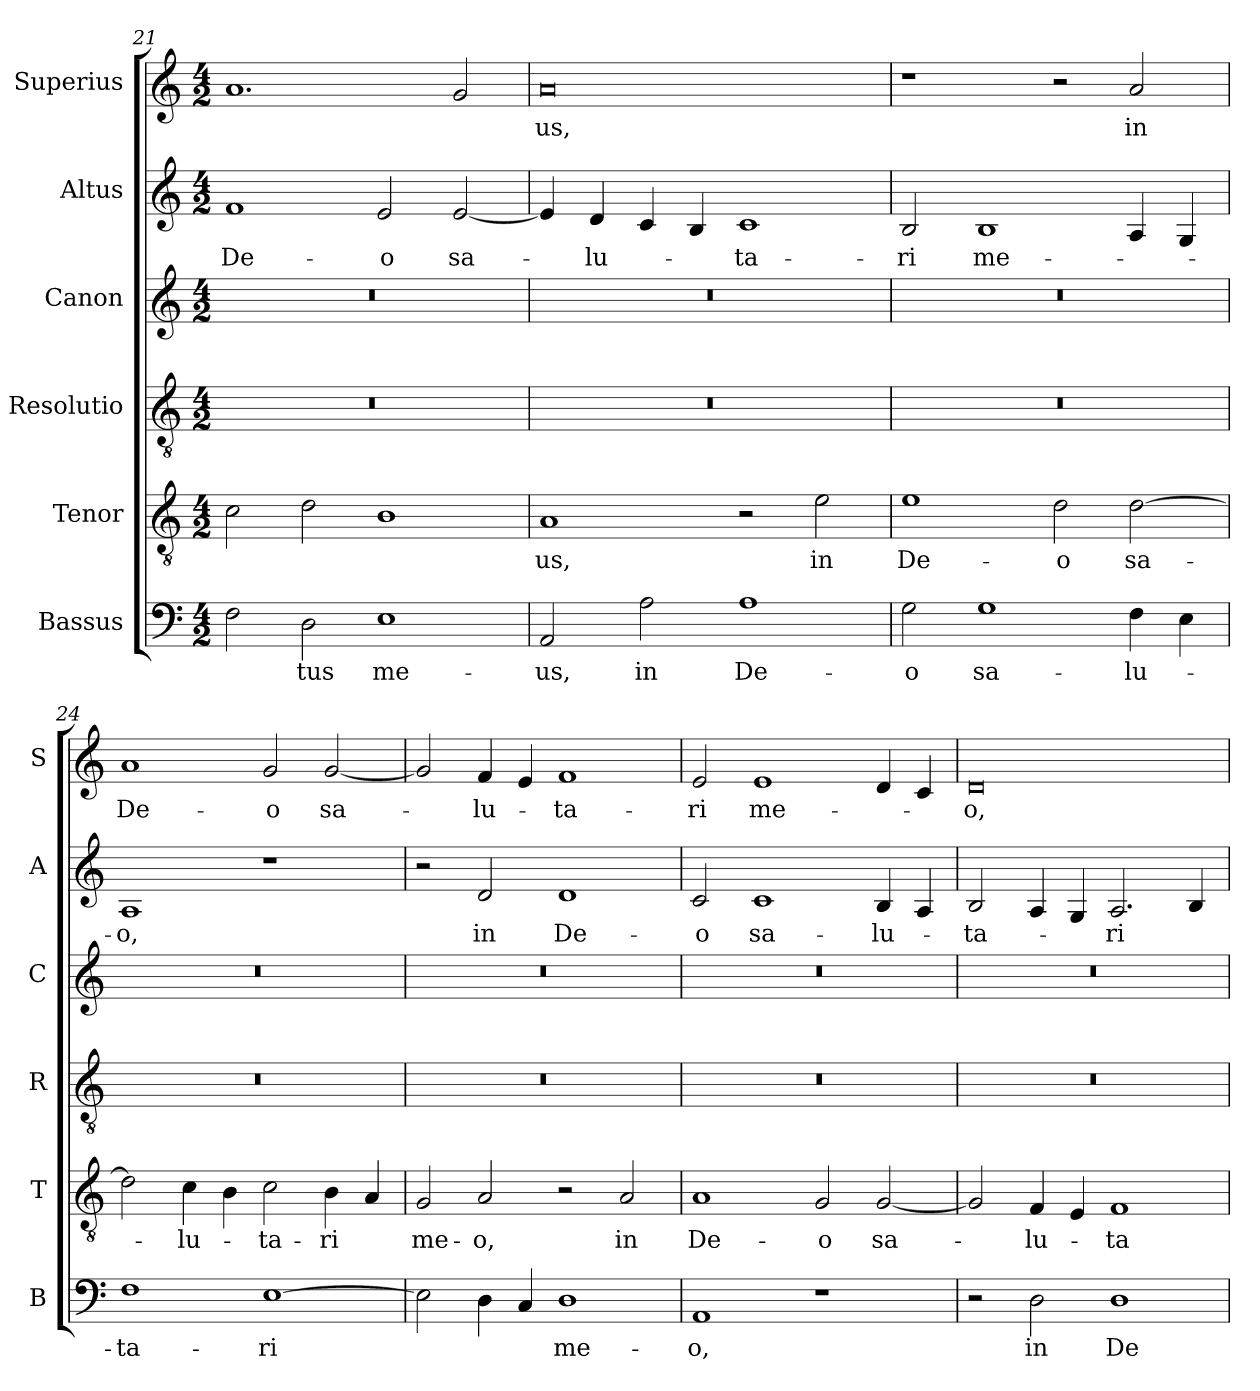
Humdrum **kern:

**kern	**text	**kern	**text	**kern	**kern	**kern	**text	**kern	**text
*part6	*part6	*part5	*part5	*part4	*part3	*part2	*part2	*part1	*part1
*staff6	*staff6	*staff5	*staff5	*staff4	*staff3	*staff2	*staff2	*staff1	*staff1
*I"Bassus	*	*I"Tenor	*	*I"Resolutio	*I"Canon	*I"Altus	*	*I"Superius	*
*I'B	*	*I'T	*	*I'R	*I'C	*I'A	*	*I'S	*
*clefF4	*	*clefGv2	*	*clefGv2	*clefG2	*clefG2	*	*clefG2	*
*k[]	*	*k[]	*	*k[]	*k[]	*k[]	*	*k[]	*
*C:	*	*C:	*	*C:	*C:	*C:	*	*C:	*
*M4/2	*	*M4/2	*	*M4/2	*M4/2	*M4/2	*	*M4/2	*
=21	=21	=21	=21	=21	=21	=21	=21	=21	=21
!	!	!	!	!	!	!	!LO:LY:b	!	!
2F\	.	2c\	.	0r	0r	1f	De-	1.a	.
!	!LO:LY:b	!	!	!	!	!	!	!	!
2D\	-tus	2d\	.	.	.	.	.	.	.
!	!LO:LY:b	!	!	!	!	!	!LO:LY:b	!	!
1E	me-	1B	.	.	.	2e/	-o	.	.
!	!	!	!	!	!	!	!LO:LY:b	!	!
.	.	.	.	.	.	[2e/	sa-	2g/	.
=22	=22	=22	=22	=22	=22	=22	=22	=22	=22
!	!LO:LY:b	!	!LO:LY:b	!	!	!	!	!	!LO:LY:b
2AA/	-us,	1A	-us,	0r	0r	4e/]	.	0a	-us,
!	!	!	!	!	!	!	!LO:LY:b	!	!
.	.	.	.	.	.	4d/	-lu-	.	.
!	!LO:LY:b	!	!	!	!	!	!	!	!
2A\	in	.	.	.	.	4c/	.	.	.
.	.	.	.	.	.	4B/	.	.	.
!	!LO:LY:b	!	!	!	!	!	!LO:LY:b	!	!
1A	De-	2r	.	.	.	1c	-ta-	.	.
!	!	!	!LO:LY:b	!	!	!	!	!	!
.	.	2e\	in	.	.	.	.	.	.
!!LO:LB:g=z
=23	=23	=23	=23	=23	=23	=23	=23	=23	=23
!	!LO:LY:b	!	!LO:LY:b	!	!	!	!LO:LY:b	!	!
2G\	-o	1e	De-	0r	0r	2B/	-ri	1r	.
!	!LO:LY:b	!	!	!	!	!	!LO:LY:b	!	!
1G	sa-	.	.	.	.	1B	me-	.	.
!	!	!	!LO:LY:b	!	!	!	!	!	!
.	.	2d\	-o	.	.	.	.	2r	.
!	!LO:LY:b	!	!LO:LY:b	!	!	!	!	!	!LO:LY:b
4F\	-lu-	[2d\	sa-	.	.	4A/	.	2a/	in
4E\	.	.	.	.	.	4G/	.	.	.
=24	=24	=24	=24	=24	=24	=24	=24	=24	=24
!	!LO:LY:b	!	!	!	!	!	!LO:LY:b	!	!LO:LY:b
1F	-ta-	2d\]	.	0r	0r	1A	-o,	1a	De-
!	!	!	!LO:LY:b	!	!	!	!	!	!
.	.	4c\	-lu-	.	.	.	.	.	.
.	.	4B\	.	.	.	.	.	.	.
!	!LO:LY:b	!	!LO:LY:b	!	!	!	!	!	!LO:LY:b
[1E	-ri	2c\	-ta-	.	.	1r	.	2g/	-o
!	!	!	!LO:LY:b	!	!	!	!	!	!LO:LY:b
.	.	4B\	-ri	.	.	.	.	[2g/	sa-
.	.	4A/	.	.	.	.	.	.	.
=25	=25	=25	=25	=25	=25	=25	=25	=25	=25
!	!	!	!LO:LY:b	!	!	!	!	!	!
2E\]	.	2G/	me-	0r	0r	2r	.	2g/]	.
!	!	!	!LO:LY:b	!	!	!	!LO:LY:b	!	!LO:LY:b
4D\	.	2A/	-o,	.	.	2d/	in	4f/	-lu-
4C/	.	.	.	.	.	.	.	4e/	.
!	!LO:LY:b	!	!	!	!	!	!LO:LY:b	!	!LO:LY:b
1D	me-	2r	.	.	.	1d	De-	1f	-ta-
!	!	!	!LO:LY:b	!	!	!	!	!	!
.	.	2A/	in	.	.	.	.	.	.
=26	=26	=26	=26	=26	=26	=26	=26	=26	=26
!	!LO:LY:b	!	!LO:LY:b	!	!	!	!LO:LY:b	!	!LO:LY:b
1AA	-o,	1A	De-	0r	0r	2c/	-o	2e/	-ri
!	!	!	!	!	!	!	!LO:LY:b	!	!LO:LY:b
.	.	.	.	.	.	1c	sa-	1e	me-
!	!	!	!LO:LY:b	!	!	!	!	!	!
1r	.	2G/	-o	.	.	.	.	.	.
!	!	!	!LO:LY:b	!	!	!	!LO:LY:b	!	!
.	.	[2G/	sa-	.	.	4B/	-lu-	4d/	.
.	.	.	.	.	.	4A/	.	4c/	.
=27	=27	=27	=27	=27	=27	=27	=27	=27	=27
!	!	!	!	!	!	!	!LO:LY:b	!	!LO:LY:b
2r	.	2G/]	.	0r	0r	2B/	-ta-	0d	-o,
!	!LO:LY:b	!	!LO:LY:b	!	!	!	!	!	!
2D\	in	4F/	-lu-	.	.	4A/	.	.	.
.	.	4E/	.	.	.	4G/	.	.	.
!	!LO:LY:b	!	!LO:LY:b	!	!	!	!LO:LY:b	!	!
1D	De-	1F	-ta-	.	.	2.A/	-ri	.	.
.	.	.	.	.	.	4B/	.	.	.
=	=	=	=	=	=	=	=	=	=
*-	*-	*-	*-	*-	*-	*-	*-	*-	*-
